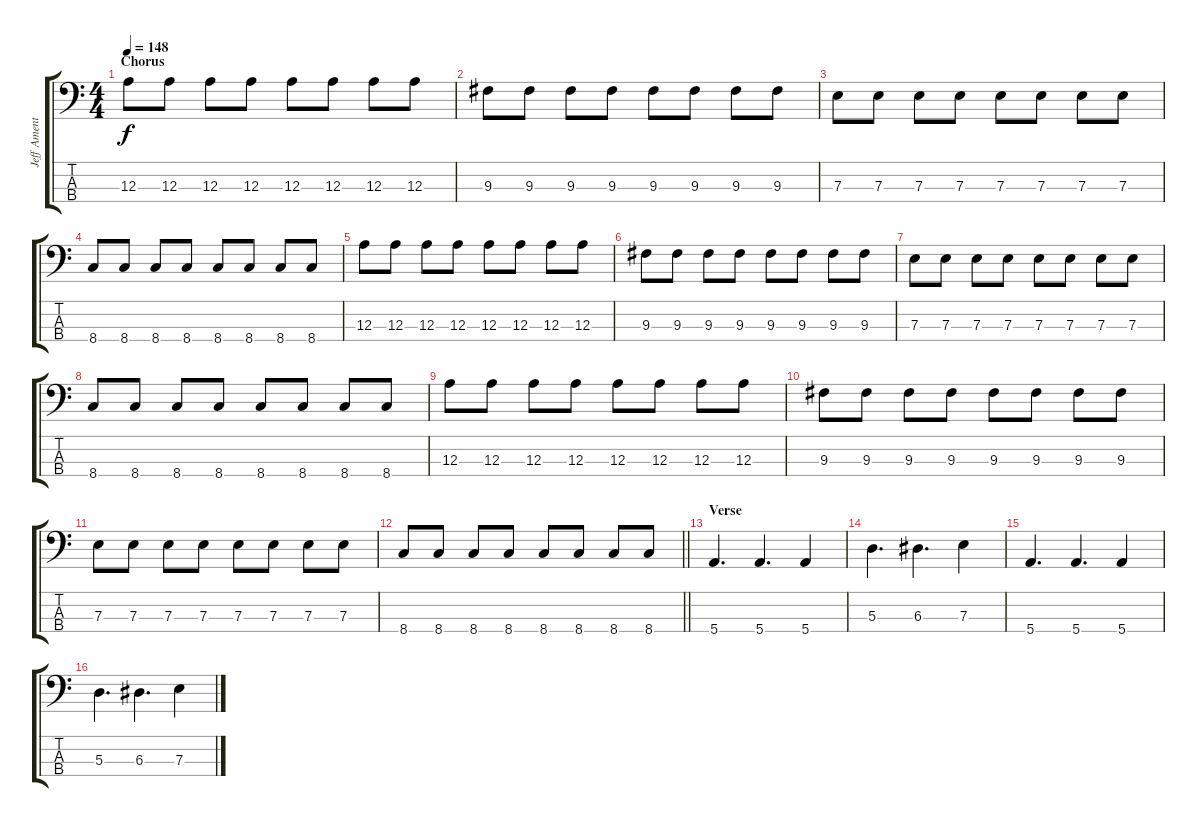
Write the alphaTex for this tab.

\track ("Jeff Ament" "Jeff Ament") {instrument electricbassfinger}
\staff {score tabs}
\tuning (G2 D2 A1 E1) {hide}
\ts (4 4)
\section ("" "Chorus")
\tempo 148
\clef f4
\ks c
12.3.8{dy f} 12.3.8 12.3.8 12.3.8 12.3.8 12.3.8 12.3.8 12.3.8 |
9.3.8 9.3.8 9.3.8 9.3.8 9.3.8 9.3.8 9.3.8 9.3.8 |
7.3.8 7.3.8 7.3.8 7.3.8 7.3.8 7.3.8 7.3.8 7.3.8 |
8.4.8 8.4.8 8.4.8 8.4.8 8.4.8 8.4.8 8.4.8 8.4.8 |
12.3.8 12.3.8 12.3.8 12.3.8 12.3.8 12.3.8 12.3.8 12.3.8 |
9.3.8 9.3.8 9.3.8 9.3.8 9.3.8 9.3.8 9.3.8 9.3.8 |
7.3.8 7.3.8 7.3.8 7.3.8 7.3.8 7.3.8 7.3.8 7.3.8 |
8.4.8 8.4.8 8.4.8 8.4.8 8.4.8 8.4.8 8.4.8 8.4.8 |
12.3.8 12.3.8 12.3.8 12.3.8 12.3.8 12.3.8 12.3.8 12.3.8 |
9.3.8 9.3.8 9.3.8 9.3.8 9.3.8 9.3.8 9.3.8 9.3.8 |
7.3.8 7.3.8 7.3.8 7.3.8 7.3.8 7.3.8 7.3.8 7.3.8 |
\barLineRight lightlight
8.4.8 8.4.8 8.4.8 8.4.8 8.4.8 8.4.8 8.4.8 8.4.8 |
\section ("" "Verse ")
5.4.4{d} 5.4.4{d} 5.4.4 |
5.3.4{d} 6.3.4{d} 7.3.4 |
5.4.4{d} 5.4.4{d} 5.4.4 |
5.3.4{d} 6.3.4{d} 7.3.4
